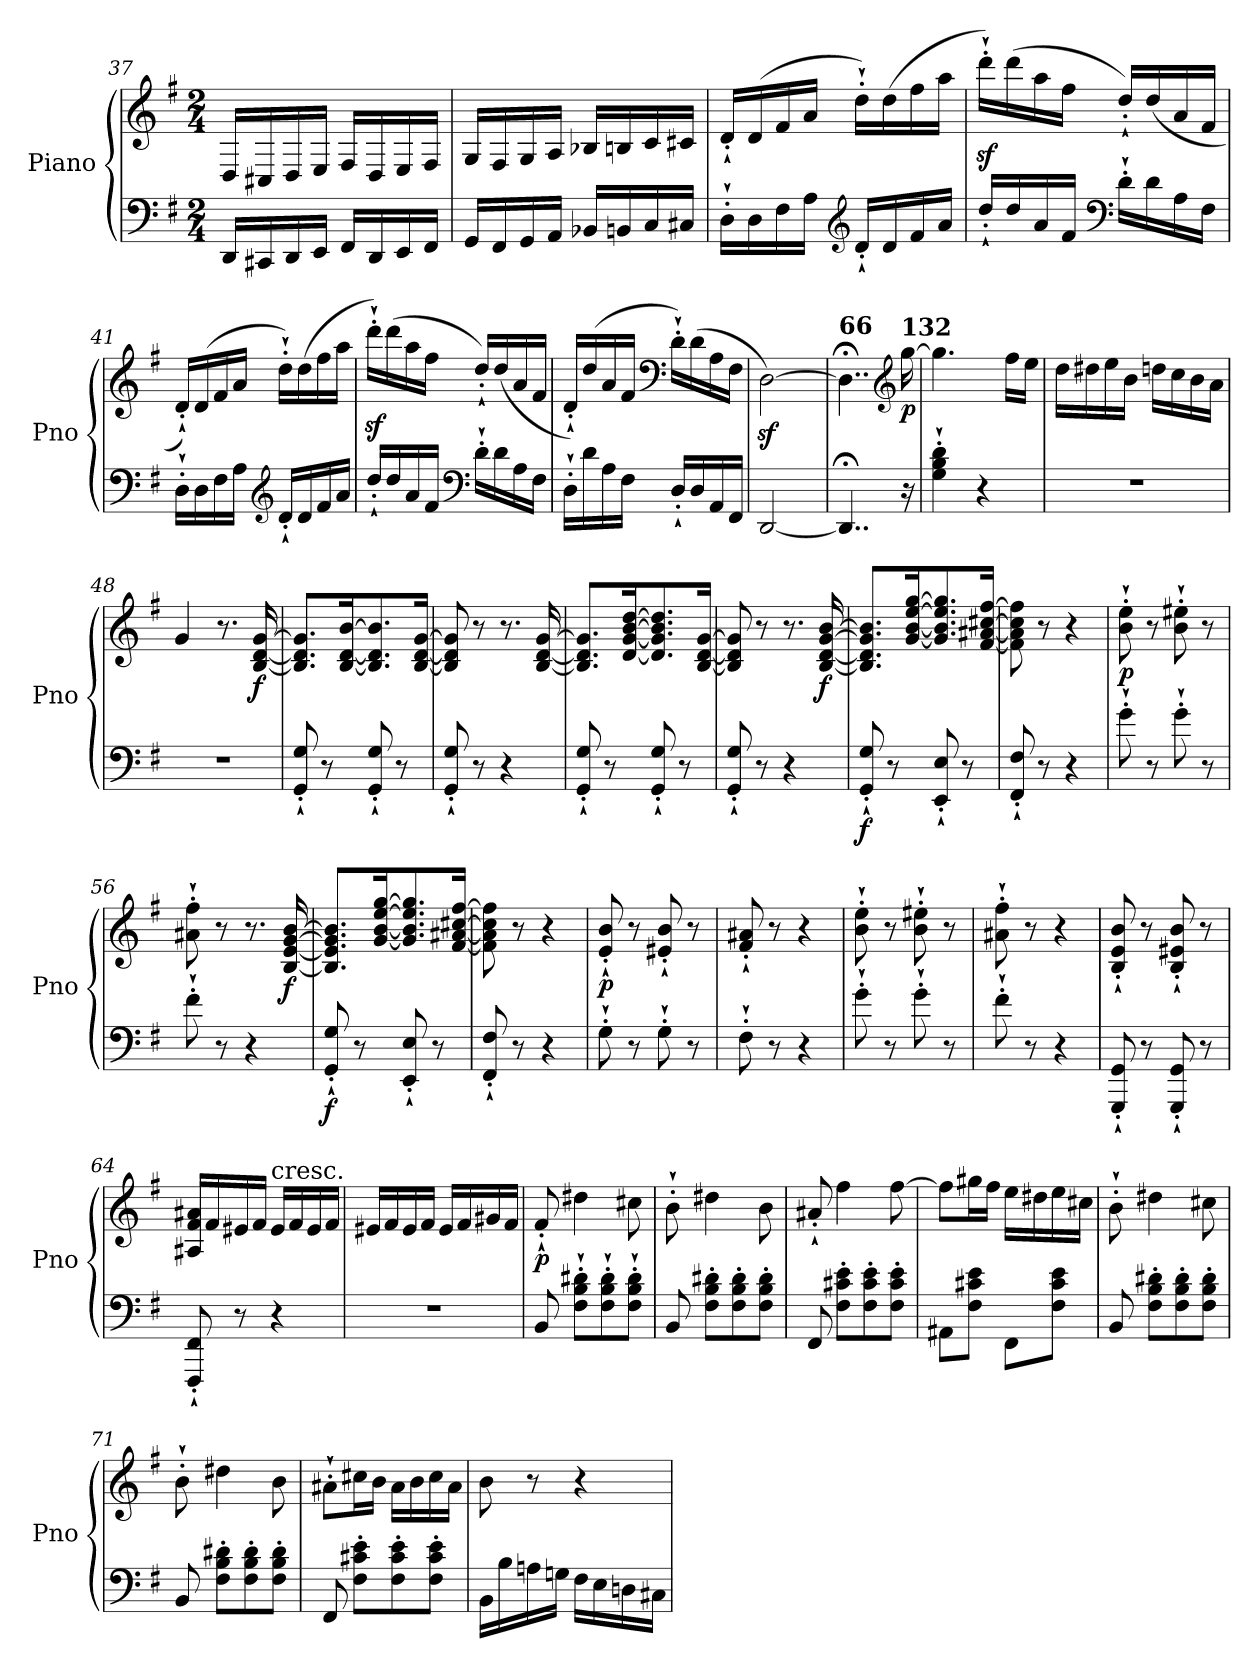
**kern	**kern	**dynam
*part1	*part1	*part1
*staff2	*staff1	*staff1/2
*I"Piano	*	*
*I'Pno	*	*
*clefF4	*clefG2	*
*k[f#]	*k[f#]	*
*G:	*G:	*
*M2/4	*M2/4	*
=37	=37	=37
16DD/LL	16D/LL	.
16CC#X/	16C#X/	.
16DD/	16D/	.
16EE/JJ	16E/JJ	.
16FF#/LL	16F#/LL	.
16DD/	16D/	.
16EE/	16E/	.
16FF#/JJ	16F#/JJ	.
=38	=38	=38
16GG/LL	16G/LL	.
16FF#/	16F#/	.
16GG/	16G/	.
16AA/JJ	16A/JJ	.
16BB-X/LL	16B-X/LL	.
16BBn/	16Bn/	.
16C/	16c/	.
16C#X/JJ	16c#X/JJ	.
=39	=39	=39
16D'`\LL	16d'`/LL	.
16D\	(>16d/	.
16F#\	16f#/	.
16A\JJ	16a/JJ	.
*clefG2	*	*
16d'`/LL	16dd'`\LL)	.
16d/	(>16dd\	.
16f#/	16ff#\	.
16a/JJ	16aa\JJ	.
=40	=40	=40
16dd'`/LL	16dddz<'`\LL)	.
16dd/	(>16ddd\	.
16a/	16aa\	.
16f#/JJ	16ff#\JJ	.
*clefF4	*	*
16d'`\LL	16dd'`/LL)	.
16d\	(<16dd/	.
16A\	16a/	.
16F#\JJ	16f#/JJ	.
=41	=41	=41
16D'`\LL	16d'`/LL)	.
16D\	(>16d/	.
16F#\	16f#/	.
16A\JJ	16a/JJ	.
*clefG2	*	*
16d'`/LL	16dd'`\LL)	.
16d/	(>16dd\	.
16f#/	16ff#\	.
16a/JJ	16aa\JJ	.
=42	=42	=42
16dd'`/LL	16dddz<'`\LL)	.
16dd/	(>16ddd\	.
16a/	16aa\	.
16f#/JJ	16ff#\JJ	.
*clefF4	*	*
16d'`\LL	16dd'`/LL)	.
16d\	(<16dd/	.
16A\	16a/	.
16F#\JJ	16f#/JJ	.
=43	=43	=43
16D'`\LL	16d'`/LL)	.
16d\	(>16dd/	.
16A\	16a/	.
16F#\JJ	16f#/JJ	.
*	*clefF4	*
16D'`/LL	16d'`\LL)	.
16D/	(>16d\	.
16AA/	16A\	.
16FF#/JJ	16F#\JJ	.
=44	=44	=44
[2DD/	[2Dz<\)	.
=45	=45	=45
!	!LO:TX:a:B:t=66	!
4..DD;</]	4..D;<\]	.
*	*clefG2	*
!	!LO:TX:a:B:t=132	!
!	!	!LO:DY:b
16r	[16gg\	p
=46	=46	=46
4G\'` 4B\'` 4d\'`	4.gg\]	.
4r	.	.
.	16ff#\LL	.
.	16ee\JJ	.
=47	=47	=47
2r	16dd\LL	.
.	16dd#X\	.
.	16ee\	.
.	16b\JJ	.
.	16ddn\LL	.
.	16cc\	.
.	16b\	.
.	16a\JJ	.
=48	=48	=48
2r	4g/	.
.	8.r	.
!	!	!LO:DY:b
.	[16B/ [16d/ [16g/	f
=49	=49	=49
8GG/'` 8G/'`	8.B/] 8.d/] 8.g/]L	.
8r	.	.
.	[16B/ [16d/ [16b/K	.
8GG/'` 8G/'`	8.B/] 8.d/] 8.b/]	.
8r	.	.
.	[16B/ [16d/ [16g/Jk	.
=50	=50	=50
8GG/'` 8G/'`	8B/] 8d/] 8g/]	.
8r	8r	.
4r	8.r	.
.	[16B/ [16d/ [16g/	.
=51	=51	=51
8GG/'` 8G/'`	8.B/] 8.d/] 8.g/]L	.
8r	.	.
.	[16d/ [16g/ [16b/ [16dd/K	.
8GG/'` 8G/'`	8.d/] 8.g/] 8.b/] 8.dd/]	.
8r	.	.
.	[16B/ [16d/ [16g/Jk	.
=52	=52	=52
8GG/'` 8G/'`	8B/] 8d/] 8g/]	.
8r	8r	.
4r	8.r	.
!	!	!LO:DY:b
.	[16B/ [16d/ [16g/ [16b/	f
=53	=53	=53
!	!	!LO:DY:b=2
8GG/'` 8G/'`	8.B/] 8.d/] 8.g/] 8.b/]L	f
8r	.	.
.	[16g/ [16b/ [16ee/ [16gg/K	.
8EE/'` 8E/'`	8.g/] 8.b/] 8.ee/] 8.gg/]	.
8r	.	.
.	[16f#/ [16a#X/ [16cc#X/ [16ff#/Jk	.
=54	=54	=54
8FF#/'` 8F#/'`	8f#\] 8a#\] 8cc#\] 8ff#\]	.
8r	8r	.
4r	4r	.
=55	=55	=55
!	!	!LO:DY:b
8g'`\	8b\'` 8ee\'`	p
8r	8r	.
8g'`\	8b\'` 8ee#X\'`	.
8r	8r	.
=56	=56	=56
8f#'`\	8a#X\'` 8ff#\'`	.
8r	8r	.
4r	8.r	.
!	!	!LO:DY:b
.	[16B/ [16e/ [16g/ [16b/	f
=57	=57	=57
!	!	!LO:DY:b=2
8GG/'` 8G/'`	8.B/] 8.e/] 8.g/] 8.b/]L	f
8r	.	.
.	[16g/ [16b/ [16ee/ [16gg/K	.
8EE/'` 8E/'`	8.g/] 8.b/] 8.ee/] 8.gg/]	.
8r	.	.
.	[16f#/ [16a#X/ [16cc#X/ [16ff#/Jk	.
=58	=58	=58
8FF#/'` 8F#/'`	8f#\] 8a#\] 8cc#\] 8ff#\]	.
8r	8r	.
4r	4r	.
=59	=59	=59
!	!	!LO:DY:b
8G'`\	8e/'` 8b/'`	p
8r	8r	.
8G'`\	8e#X/'` 8b/'`	.
8r	8r	.
=60	=60	=60
8F#'`\	8f#/'` 8a#X/'`	.
8r	8r	.
4r	4r	.
=61	=61	=61
8g'`\	8b\'` 8ee\'`	.
8r	8r	.
8g'`\	8b\'` 8ee#X\'`	.
8r	8r	.
=62	=62	=62
8f#'`\	8a#X\'` 8ff#\'`	.
8r	8r	.
4r	4r	.
=63	=63	=63
8GGG/'` 8GG/'`	8B/'` 8e/'` 8b/'`	.
8r	8r	.
8GGG/'` 8GG/'`	8B/'` 8e#X/'` 8b/'`	.
8r	8r	.
=64	=64	=64
8FFF#/'` 8FF#/'`	16A#X/ 16f#/ 16a#X/LL	.
.	16f#/	.
8r	16e#X/	.
.	16f#/JJ	.
!	!LO:TX:a:t=cresc.	!
4r	16e#/LL	.
.	16f#/	.
.	16e#/	.
.	16f#/JJ	.
=65	=65	=65
2r	16e#X/LL	.
.	16f#/	.
.	16e#/	.
.	16f#/JJ	.
.	16e#/LL	.
.	16f#/	.
.	16g#X/	.
.	16f#/JJ	.
=66	=66	=66
!	!	!LO:DY:b
8BB/	8f#'`/	p
8F#\'` 8B\'` 8d#X\'`L	4dd#X\	.
8F#\'` 8B\'` 8d#\'`	.	.
8F#\'` 8B\'` 8d#\'`J	8cc#X\	.
=67	=67	=67
8BB/	8b'`\	.
8F#\' 8B\' 8d#X\'L	4dd#X\	.
8F#\' 8B\' 8d#\'	.	.
8F#\' 8B\' 8d#\'J	8b\	.
=68	=68	=68
8FF#/	8a#X'`/	.
8F#\' 8c#X\' 8e\'L	4ff#\	.
8F#\' 8c#\' 8e\'	.	.
8F#\' 8c#\' 8e\'J	[8ff#\	.
=69	=69	=69
8AA#X\L	8ff#\L]	.
8F#\ 8c#X\ 8e\J	16gg#X\L	.
.	16ff#\JJ	.
8FF#\L	16ee\LL	.
.	16dd#X\	.
8F#\ 8c#\ 8e\J	16ee\	.
.	16cc#X\JJ	.
=70	=70	=70
8BB/	8b'`\	.
8F#\' 8B\' 8d#X\'L	4dd#X\	.
8F#\' 8B\' 8d#\'	.	.
8F#\' 8B\' 8d#\'J	8cc#X\	.
=71	=71	=71
8BB/	8b'`\	.
8F#\' 8B\' 8d#X\'L	4dd#X\	.
8F#\' 8B\' 8d#\'	.	.
8F#\' 8B\' 8d#\'J	8b\	.
=72	=72	=72
8FF#/	8a#X'`\L	.
8F#\' 8c#X\' 8e\'L	16cc#X\L	.
.	16b\JJ	.
8F#\' 8c#\' 8e\'	16a#\LL	.
.	16b\	.
8F#\' 8c#\' 8e\'J	16cc#\	.
.	16a#\JJ	.
=73	=73	=73
16BB\LL	8b\	.
16B\	.	.
16An\	8r	.
16Gn\JJ	.	.
16F#\LL	4r	.
16E\	.	.
16Dn\	.	.
16C#X\JJ	.	.
=	=	=
*-	*-	*-
